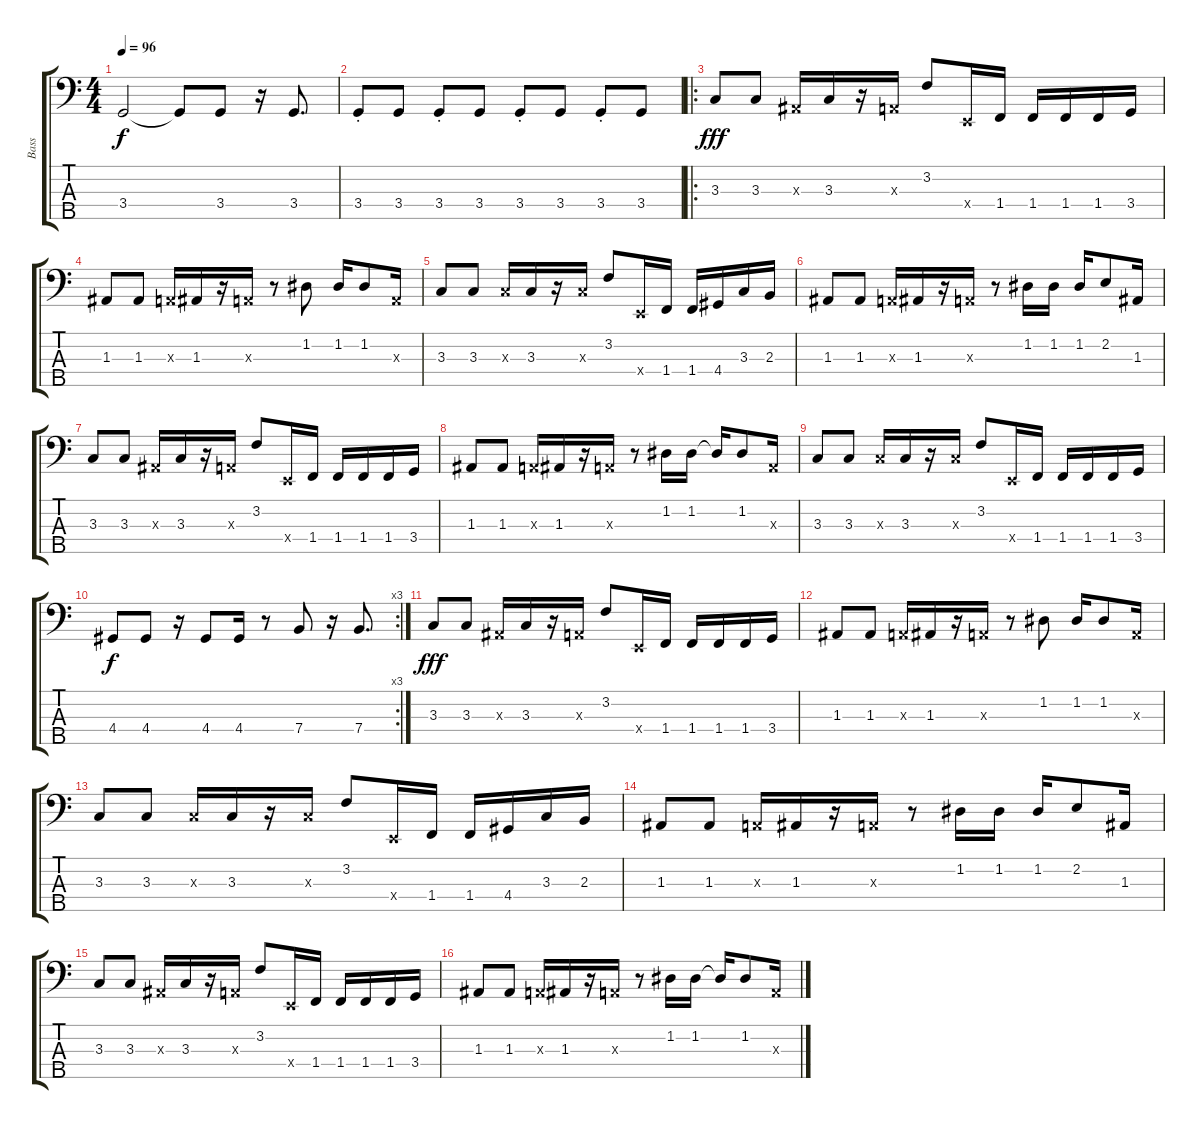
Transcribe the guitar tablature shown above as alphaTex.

\track ("Bass" "Bass") {instrument electricbasspick}
\staff {score tabs}
\tuning (G2 D2 A1 E1 B0) {hide}
\ts (4 4)
\tempo 96
\clef f4
\ks c
3.4.2{dy f} 3.4{t}.8 3.4.8 r.16 3.4.8{d} |
3.4{st}.8 3.4.8 3.4{st}.8 3.4.8 3.4{st}.8 3.4.8 3.4{st}.8 3.4.8 |
\ro
3.3.8{dy fff} 3.3.8 1.3{x}.16 3.3.16 r.16 0.3{x}.16 3.2.8 0.4{x}.16 1.4.16 1.4.16 1.4.16 1.4.16 3.4.16 |
1.3.8 1.3.8 0.3{x}.16 1.3.16 r.16 0.3{x}.16 r.8 1.2.8 1.2.16 1.2.8 0.3{x}.16 |
3.3.8 3.3.8 3.3{x}.16 3.3.16 r.16 3.3{x}.16 3.2.8 0.4{x}.16 1.4.16 1.4.16 4.4.16 3.3.16 2.3.16 |
1.3.8 1.3.8 0.3{x}.16 1.3.16 r.16 0.3{x}.16 r.8 1.2.16 1.2.16 1.2.16 2.2.8 1.3.16 |
3.3.8 3.3.8 1.3{x}.16 3.3.16 r.16 0.3{x}.16 3.2.8 0.4{x}.16 1.4.16 1.4.16 1.4.16 1.4.16 3.4.16 |
1.3.8 1.3.8 0.3{x}.16 1.3.16 r.16 0.3{x}.16 r.8 1.2.16 1.2.16 1.2{t}.16 1.2.8 0.3{x}.16 |
3.3.8 3.3.8 3.3{x}.16 3.3.16 r.16 3.3{x}.16 3.2.8 0.4{x}.16 1.4.16 1.4.16 1.4.16 1.4.16 3.4.16 |
\rc 3
4.4.8{dy f} 4.4.8 r.16 4.4.8 4.4.16 r.8 7.4.8 r.16 7.4.8{d} |
3.3.8{dy fff} 3.3.8 1.3{x}.16 3.3.16 r.16 0.3{x}.16 3.2.8 0.4{x}.16 1.4.16 1.4.16 1.4.16 1.4.16 3.4.16 |
1.3.8 1.3.8 0.3{x}.16 1.3.16 r.16 0.3{x}.16 r.8 1.2.8 1.2.16 1.2.8 0.3{x}.16 |
3.3.8 3.3.8 3.3{x}.16 3.3.16 r.16 3.3{x}.16 3.2.8 0.4{x}.16 1.4.16 1.4.16 4.4.16 3.3.16 2.3.16 |
1.3.8{volume 0 instrument electricbasspick} 1.3.8 0.3{x}.16 1.3.16 r.16 0.3{x}.16 r.8 1.2.16 1.2.16 1.2.16 2.2.8 1.3.16 |
3.3.8 3.3.8 1.3{x}.16 3.3.16 r.16 0.3{x}.16 3.2.8 0.4{x}.16 1.4.16 1.4.16 1.4.16 1.4.16 3.4.16 |
1.3.8 1.3.8 0.3{x}.16 1.3.16 r.16 0.3{x}.16 r.8 1.2.16 1.2.16 1.2{t}.16 1.2.8 0.3{x}.16
